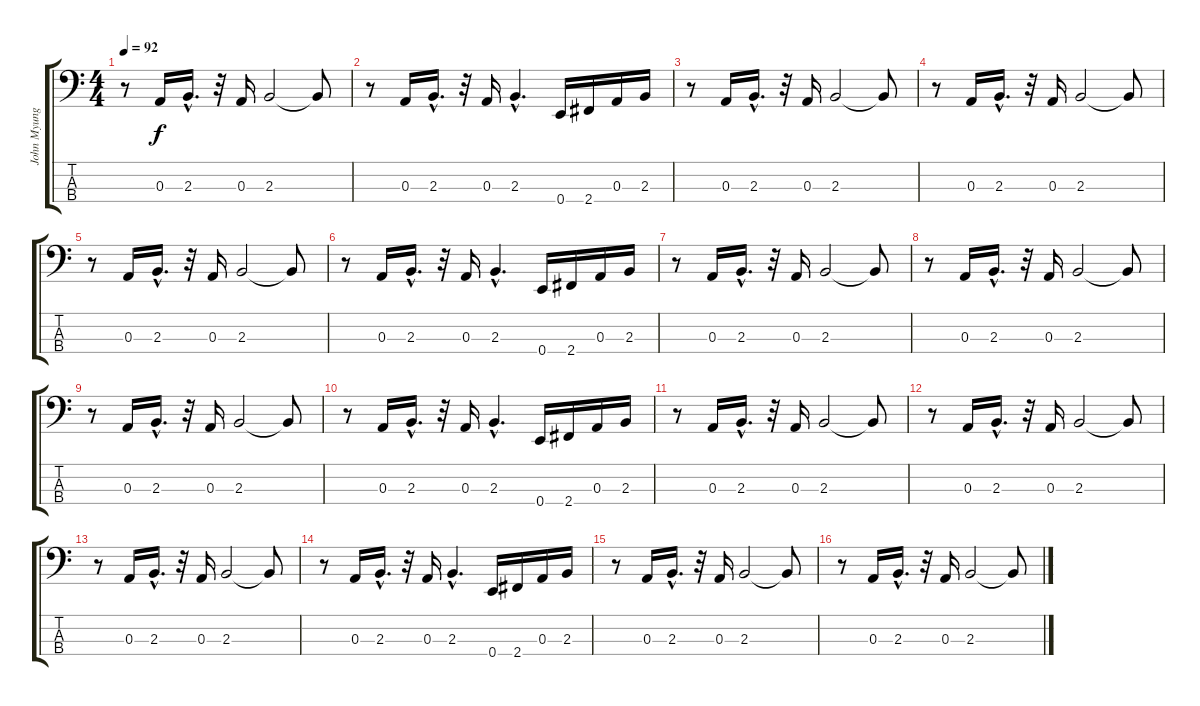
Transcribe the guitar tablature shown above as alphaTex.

\track ("John Myung" "John Myung") {instrument electricbassfinger}
\staff {score tabs}
\tuning (G2 D2 A1 E1) {hide}
\ts (4 4)
\tempo 92
\clef f4
\ks c
r.8{dy f} 0.3.16 2.3{hac}.16{d} r.32 0.3.16 2.3.2 2.3{t}.8 |
r.8 0.3.16 2.3{hac}.16{d} r.32 0.3.16 2.3{hac}.4{d} 0.4.16 2.4.16 0.3.16 2.3.16 |
r.8 0.3.16 2.3{hac}.16{d} r.32 0.3.16 2.3.2 2.3{t}.8 |
r.8 0.3.16 2.3{hac}.16{d} r.32 0.3.16 2.3.2 2.3{t}.8 |
r.8 0.3.16 2.3{hac}.16{d} r.32 0.3.16 2.3.2 2.3{t}.8 |
r.8 0.3.16 2.3{hac}.16{d} r.32 0.3.16 2.3{hac}.4{d} 0.4.16 2.4.16 0.3.16 2.3.16 |
r.8 0.3.16 2.3{hac}.16{d} r.32 0.3.16 2.3.2 2.3{t}.8 |
r.8 0.3.16 2.3{hac}.16{d} r.32 0.3.16 2.3.2 2.3{t}.8 |
r.8 0.3.16 2.3{hac}.16{d} r.32 0.3.16 2.3.2 2.3{t}.8 |
r.8 0.3.16 2.3{hac}.16{d} r.32 0.3.16 2.3{hac}.4{d} 0.4.16 2.4.16 0.3.16 2.3.16 |
r.8 0.3.16 2.3{hac}.16{d} r.32 0.3.16 2.3.2 2.3{t}.8 |
r.8 0.3.16 2.3{hac}.16{d} r.32 0.3.16 2.3.2 2.3{t}.8 |
r.8 0.3.16 2.3{hac}.16{d} r.32 0.3.16 2.3.2 2.3{t}.8 |
r.8 0.3.16 2.3{hac}.16{d} r.32 0.3.16 2.3{hac}.4{d} 0.4.16 2.4.16 0.3.16 2.3.16 |
r.8 0.3.16 2.3{hac}.16{d} r.32 0.3.16 2.3.2 2.3{t}.8 |
r.8 0.3.16 2.3{hac}.16{d} r.32 0.3.16 2.3.2 2.3{t}.8
